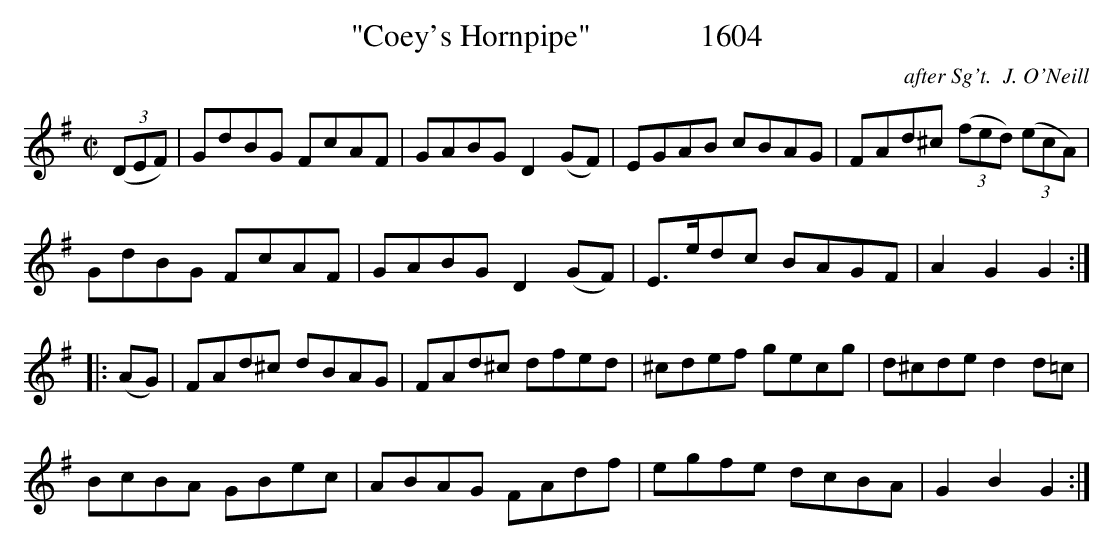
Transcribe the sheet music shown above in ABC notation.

X:1
T: "Coey's Hornpipe"              1604
C:after Sg't.  J. O'Neill
BRENNAN July 2003 (HTTP://WWW.SOSYOURMOM.COM)
M:C|
L:1/8
K:G
(3(DEF)|GdBG FcAF|GABG D2(GF)|EGAB cBAG|FAd^c (3(fed) (3(ecA)|
GdBG FcAF|GABG D2(GF)|E3/2e/2dc BAGF|A2G2G2:|
|:(AG)|FAd^c dBAG|FAd^c dfed|^cdef gecg|d^cde d2d=c|
BcBA GBec|ABAG FAdf|egfe dcBA|G2B2G2:|
